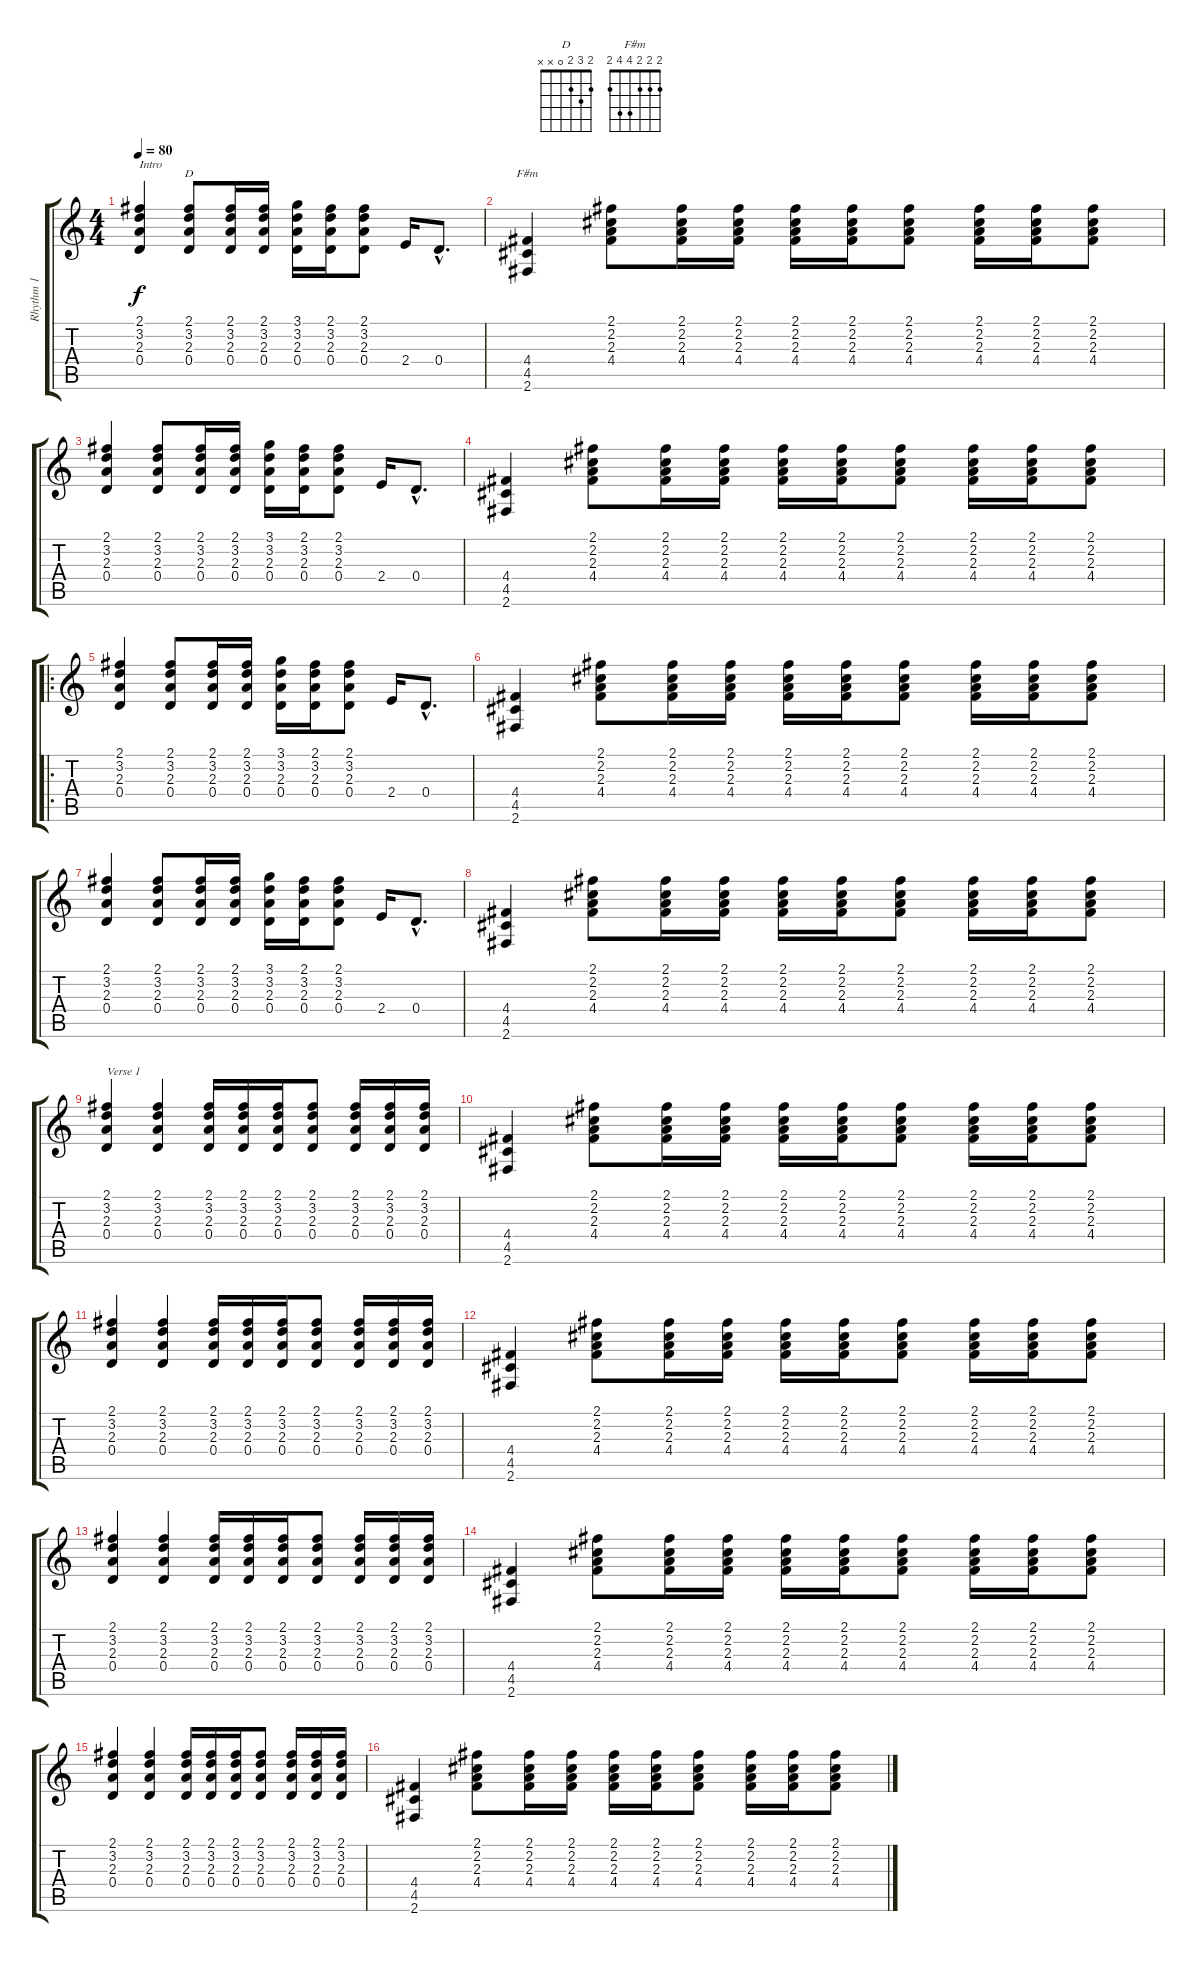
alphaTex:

\track ("Rhythm 1" "Rhythm 1") {instrument acousticguitarsteel}
\staff {score tabs}
\tuning (E4 B3 G3 D3 A2 E2) {hide}
\chord ("D" 2 3 2 0 x x)
\chord ("F#m" 2 2 2 4 4 2)
\ts (4 4)
\tempo 80
\clef g2
\ks c
(2.1 3.2 2.3 0.4).4{txt "Intro" dy f instrument acousticguitarsteel} (2.1 3.2 2.3 0.4).8{ch "D"} (2.1 3.2 2.3 0.4).16 (2.1 3.2 2.3 0.4).16 (3.1 3.2 2.3 0.4).16 (2.1 3.2 2.3 0.4).16 (2.1 3.2 2.3 0.4).8 2.4.16 0.4{hac}.8{d} |
(4.4 4.5 2.6).4{ch "F#m"} (2.1 2.2 2.3 4.4).8 (2.1 2.2 2.3 4.4).16 (2.1 2.2 2.3 4.4).16 (2.1 2.2 2.3 4.4).16 (2.1 2.2 2.3 4.4).16 (2.1 2.2 2.3 4.4).8 (2.1 2.2 2.3 4.4).16 (2.1 2.2 2.3 4.4).16 (2.1 2.2 2.3 4.4).8 |
(2.1 3.2 2.3 0.4).4 (2.1 3.2 2.3 0.4).8 (2.1 3.2 2.3 0.4).16 (2.1 3.2 2.3 0.4).16 (3.1 3.2 2.3 0.4).16 (2.1 3.2 2.3 0.4).16 (2.1 3.2 2.3 0.4).8 2.4.16 0.4{hac}.8{d} |
(4.4 4.5 2.6).4 (2.1 2.2 2.3 4.4).8 (2.1 2.2 2.3 4.4).16 (2.1 2.2 2.3 4.4).16 (2.1 2.2 2.3 4.4).16 (2.1 2.2 2.3 4.4).16 (2.1 2.2 2.3 4.4).8 (2.1 2.2 2.3 4.4).16 (2.1 2.2 2.3 4.4).16 (2.1 2.2 2.3 4.4).8 |
\ro
(2.1 3.2 2.3 0.4).4 (2.1 3.2 2.3 0.4).8 (2.1 3.2 2.3 0.4).16 (2.1 3.2 2.3 0.4).16 (3.1 3.2 2.3 0.4).16 (2.1 3.2 2.3 0.4).16 (2.1 3.2 2.3 0.4).8 2.4.16 0.4{hac}.8{d} |
(4.4 4.5 2.6).4 (2.1 2.2 2.3 4.4).8 (2.1 2.2 2.3 4.4).16 (2.1 2.2 2.3 4.4).16 (2.1 2.2 2.3 4.4).16 (2.1 2.2 2.3 4.4).16 (2.1 2.2 2.3 4.4).8 (2.1 2.2 2.3 4.4).16 (2.1 2.2 2.3 4.4).16 (2.1 2.2 2.3 4.4).8 |
(2.1 3.2 2.3 0.4).4 (2.1 3.2 2.3 0.4).8 (2.1 3.2 2.3 0.4).16 (2.1 3.2 2.3 0.4).16 (3.1 3.2 2.3 0.4).16 (2.1 3.2 2.3 0.4).16 (2.1 3.2 2.3 0.4).8 2.4.16 0.4{hac}.8{d} |
(4.4 4.5 2.6).4 (2.1 2.2 2.3 4.4).8 (2.1 2.2 2.3 4.4).16 (2.1 2.2 2.3 4.4).16 (2.1 2.2 2.3 4.4).16 (2.1 2.2 2.3 4.4).16 (2.1 2.2 2.3 4.4).8 (2.1 2.2 2.3 4.4).16 (2.1 2.2 2.3 4.4).16 (2.1 2.2 2.3 4.4).8 |
(2.1 3.2 2.3 0.4).4{txt "Verse 1"} (2.1 3.2 2.3 0.4).4 (2.1 3.2 2.3 0.4).16 (2.1 3.2 2.3 0.4).16 (2.1 3.2 2.3 0.4).16 (2.1 3.2 2.3 0.4).8 (2.1 3.2 2.3 0.4).16 (2.1 3.2 2.3 0.4).16 (2.1 3.2 2.3 0.4).16 |
(4.4 4.5 2.6).4 (2.1 2.2 2.3 4.4).8 (2.1 2.2 2.3 4.4).16 (2.1 2.2 2.3 4.4).16 (2.1 2.2 2.3 4.4).16 (2.1 2.2 2.3 4.4).16 (2.1 2.2 2.3 4.4).8 (2.1 2.2 2.3 4.4).16 (2.1 2.2 2.3 4.4).16 (2.1 2.2 2.3 4.4).8 |
(2.1 3.2 2.3 0.4).4 (2.1 3.2 2.3 0.4).4 (2.1 3.2 2.3 0.4).16 (2.1 3.2 2.3 0.4).16 (2.1 3.2 2.3 0.4).16 (2.1 3.2 2.3 0.4).8 (2.1 3.2 2.3 0.4).16 (2.1 3.2 2.3 0.4).16 (2.1 3.2 2.3 0.4).16 |
(4.4 4.5 2.6).4 (2.1 2.2 2.3 4.4).8 (2.1 2.2 2.3 4.4).16 (2.1 2.2 2.3 4.4).16 (2.1 2.2 2.3 4.4).16 (2.1 2.2 2.3 4.4).16 (2.1 2.2 2.3 4.4).8 (2.1 2.2 2.3 4.4).16 (2.1 2.2 2.3 4.4).16 (2.1 2.2 2.3 4.4).8 |
(2.1 3.2 2.3 0.4).4 (2.1 3.2 2.3 0.4).4 (2.1 3.2 2.3 0.4).16 (2.1 3.2 2.3 0.4).16 (2.1 3.2 2.3 0.4).16 (2.1 3.2 2.3 0.4).8 (2.1 3.2 2.3 0.4).16 (2.1 3.2 2.3 0.4).16 (2.1 3.2 2.3 0.4).16 |
(4.4 4.5 2.6).4 (2.1 2.2 2.3 4.4).8 (2.1 2.2 2.3 4.4).16 (2.1 2.2 2.3 4.4).16 (2.1 2.2 2.3 4.4).16 (2.1 2.2 2.3 4.4).16 (2.1 2.2 2.3 4.4).8 (2.1 2.2 2.3 4.4).16 (2.1 2.2 2.3 4.4).16 (2.1 2.2 2.3 4.4).8 |
(2.1 3.2 2.3 0.4).4 (2.1 3.2 2.3 0.4).4 (2.1 3.2 2.3 0.4).16 (2.1 3.2 2.3 0.4).16 (2.1 3.2 2.3 0.4).16 (2.1 3.2 2.3 0.4).8 (2.1 3.2 2.3 0.4).16 (2.1 3.2 2.3 0.4).16 (2.1 3.2 2.3 0.4).16 |
(4.4 4.5 2.6).4 (2.1 2.2 2.3 4.4).8 (2.1 2.2 2.3 4.4).16 (2.1 2.2 2.3 4.4).16 (2.1 2.2 2.3 4.4).16 (2.1 2.2 2.3 4.4).16 (2.1 2.2 2.3 4.4).8 (2.1 2.2 2.3 4.4).16 (2.1 2.2 2.3 4.4).16 (2.1 2.2 2.3 4.4).8
